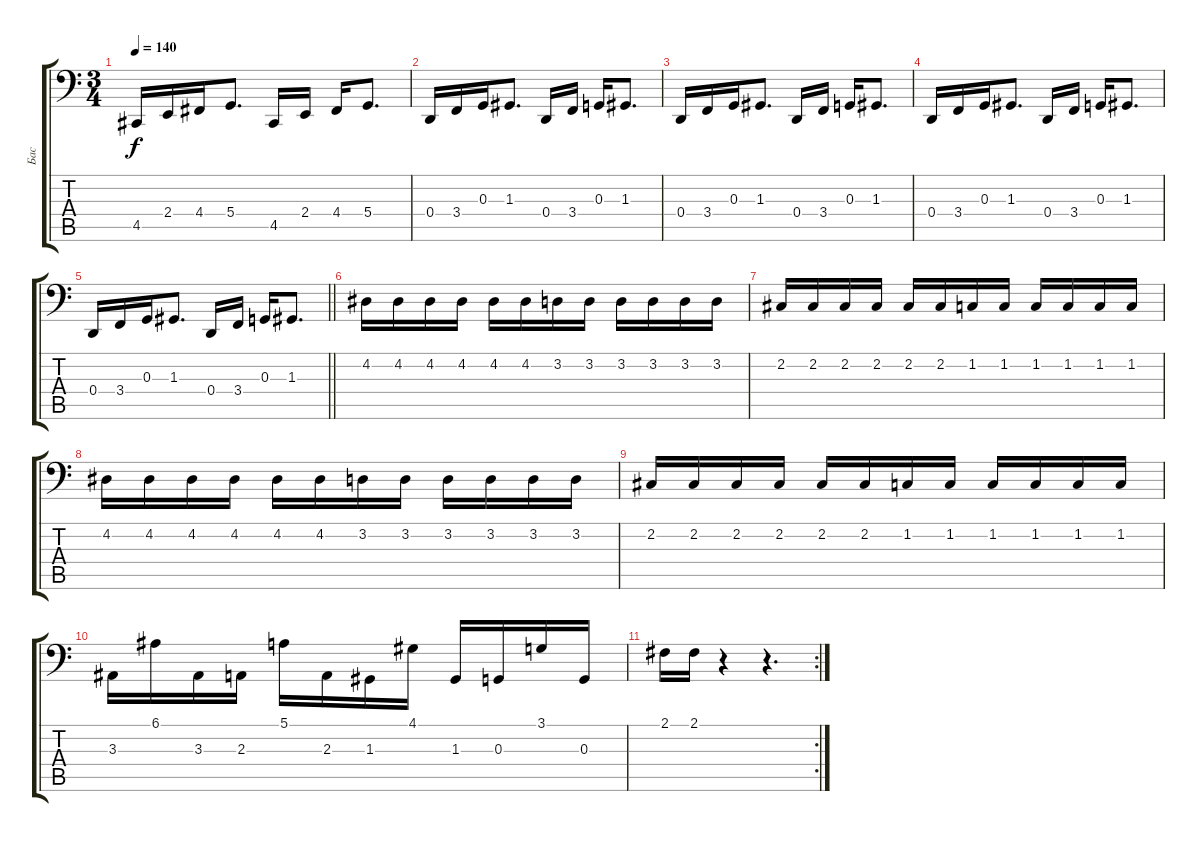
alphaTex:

\track ("Бас" "Бас") {instrument lead1square}
\staff {score tabs}
\tuning (E3 B2 G2 D2 A1 E1) {hide}
\ts (3 4)
\tempo 140
\clef f4
\ks c
4.5.16{dy f} 2.4.16 4.4.16 5.4.8{d} 4.5.16 2.4.16 4.4.16 5.4.8{d} |
0.4.16 3.4.16 0.3.16 1.3.8{d} 0.4.16 3.4.16 0.3.16 1.3.8{d} |
0.4.16 3.4.16 0.3.16 1.3.8{d} 0.4.16 3.4.16 0.3.16 1.3.8{d} |
0.4.16 3.4.16 0.3.16 1.3.8{d} 0.4.16 3.4.16 0.3.16 1.3.8{d} |
\barLineRight lightlight
0.4.16 3.4.16 0.3.16 1.3.8{d} 0.4.16 3.4.16 0.3.16 1.3.8{d} |
4.2.16 4.2.16 4.2.16 4.2.16 4.2.16 4.2.16 3.2.16 3.2.16 3.2.16 3.2.16 3.2.16 3.2.16 |
2.2.16 2.2.16 2.2.16 2.2.16 2.2.16 2.2.16 1.2.16 1.2.16 1.2.16 1.2.16 1.2.16 1.2.16 |
4.2.16 4.2.16 4.2.16 4.2.16 4.2.16 4.2.16 3.2.16 3.2.16 3.2.16 3.2.16 3.2.16 3.2.16 |
2.2.16 2.2.16 2.2.16 2.2.16 2.2.16 2.2.16 1.2.16 1.2.16 1.2.16 1.2.16 1.2.16 1.2.16 |
3.3.16 6.1.16 3.3.16 2.3.16 5.1.16 2.3.16 1.3.16 4.1.16 1.3.16 0.3.16 3.1.16 0.3.16 |
\rc 2
2.1.16 2.1.16 r.4 r.4{d}
